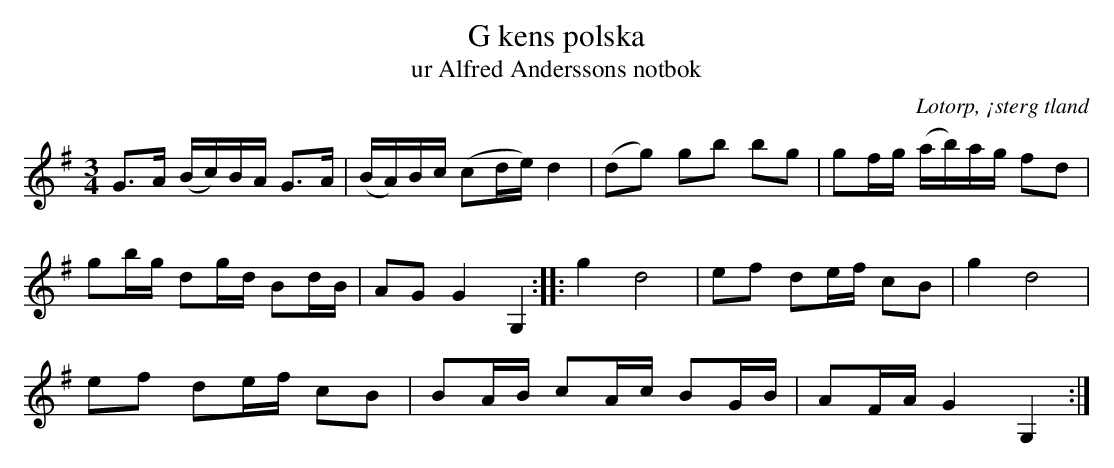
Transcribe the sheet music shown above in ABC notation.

X:1
T:G kens polska
T:ur Alfred Anderssons notbok
O:Lotorp, ¡sterg tland
L:1/16
M:3/4
K:G
G2>A2 (Bc)BA G2>A2 | (BA)Bc (c2de) d4 | (d2g2) g2b2 b2g2 | g2fg (ab)ag f2d2 |
g2bg d2gd B2dB | A2G2 G4 G,4 :: g4 d8 | e2f2 d2ef c2B2 | g4 d8 |
e2f2 d2ef c2B2 | B2AB c2Ac B2GB | A2FA G4 G,4 :|
